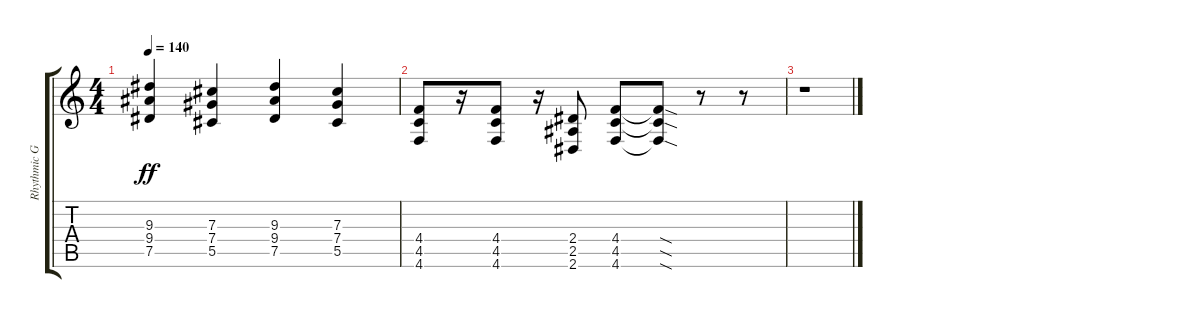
\track ("Rhythmic Guitar" "Rhythmic G") {instrument overdrivenguitar}
\staff {score tabs}
\tuning (Eb4 Bb3 Gb3 Db3 Ab2 Db2) {hide}
\ts (4 4)
\tempo 140
\clef g2
\ks c
(9.3 9.4 7.5).4{dy ff instrument overdrivenguitar} (7.3 7.4 5.5).4 (9.3 9.4 7.5).4 (7.3 7.4 5.5).4 |
(4.4 4.5 4.6).8{instrument distortionguitar} r.16 (4.4 4.5 4.6).8 r.16 (2.4 2.5 2.6).8 (4.4 4.5 4.6).8 (4.4{sod t} 4.5{sod t} 4.6{sod t}).8 r.8 r.8 |
r.1
